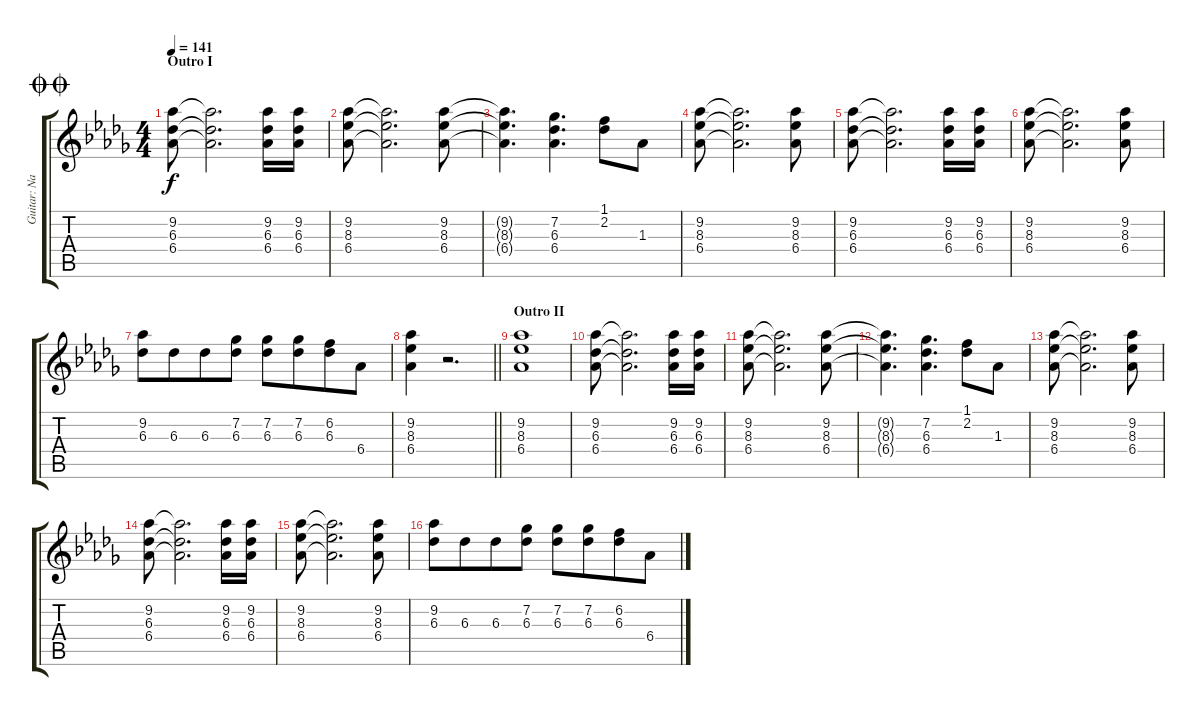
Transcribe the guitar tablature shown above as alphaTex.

\track ("Guitar: Nancy" "Guitar: Na") {instrument distortionguitar}
\staff {score tabs}
\tuning (E4 B3 G3 D3 A2 E2) {hide}
\ts (4 4)
\section ("" "Outro I")
\jump doublecoda
\tempo 141
\clef g2
\ks db
(9.2 6.3 6.4).8{dy f} (9.2{t} 6.3{t} 6.4{t}).2{d} (9.2 6.3 6.4).16 (9.2 6.3 6.4).16 |
(9.2 8.3 6.4).8 (9.2{t} 8.3{t} 6.4{t}).2{d} (9.2 8.3 6.4).8 |
(9.2{t} 8.3{t} 6.4{t}).4{d} (7.2 6.3 6.4).4{d} (1.1 2.2).8 1.3.8 |
(9.2 8.3 6.4).8 (9.2{t} 8.3{t} 6.4{t}).2{d} (9.2 8.3 6.4).8 |
(9.2 6.3 6.4).8 (9.2{t} 6.3{t} 6.4{t}).2{d} (9.2 6.3 6.4).16 (9.2 6.3 6.4).16 |
(9.2 8.3 6.4).8 (9.2{t} 8.3{t} 6.4{t}).2{d} (9.2 8.3 6.4).8 |
(9.2 6.3).8 6.3.8{beam merge} 6.3.8 (7.2 6.3).8 (7.2 6.3).8 (7.2 6.3).8{beam merge} (6.2 6.3).8 6.4.8 |
\barLineRight lightlight
(9.2 8.3 6.4).4 r.2{d} |
\section ("" "Outro II")
(9.2 8.3 6.4).1 |
(9.2 6.3 6.4).8 (9.2{t} 6.3{t} 6.4{t}).2{d} (9.2 6.3 6.4).16 (9.2 6.3 6.4).16 |
(9.2 8.3 6.4).8 (9.2{t} 8.3{t} 6.4{t}).2{d} (9.2 8.3 6.4).8 |
(9.2{t} 8.3{t} 6.4{t}).4{d} (7.2 6.3 6.4).4{d} (1.1 2.2).8 1.3.8 |
(9.2 8.3 6.4).8 (9.2{t} 8.3{t} 6.4{t}).2{d} (9.2 8.3 6.4).8 |
(9.2 6.3 6.4).8 (9.2{t} 6.3{t} 6.4{t}).2{d} (9.2 6.3 6.4).16 (9.2 6.3 6.4).16 |
(9.2 8.3 6.4).8 (9.2{t} 8.3{t} 6.4{t}).2{d} (9.2 8.3 6.4).8 |
(9.2 6.3).8 6.3.8{beam merge} 6.3.8 (7.2 6.3).8 (7.2 6.3).8 (7.2 6.3).8{beam merge} (6.2 6.3).8 6.4.8
